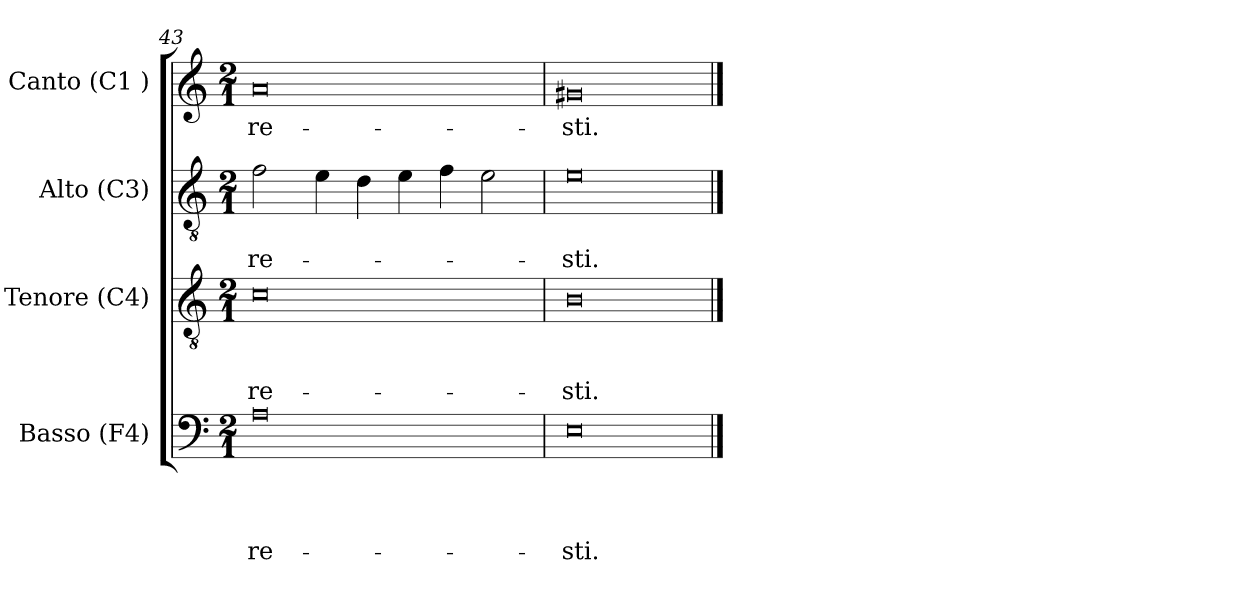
**kern	**text	**text	**text	**text	**kern	**text	**text	**text	**kern	**text	**text	**kern	**text
*part4	*part4	*part4	*part4	*part4	*part3	*part3	*part3	*part3	*part2	*part2	*part2	*part1	*part1
*staff4	*staff4	*staff4	*staff4	*staff4	*staff3	*staff3	*staff3	*staff3	*staff2	*staff2	*staff2	*staff1	*staff1
*I"Basso (F4)	*	*	*	*	*I"Tenore (C4)	*	*	*	*I"Alto (C3)	*	*	*I"Canto (C1 )	*
*I'B.	*	*	*	*	*I'T.	*	*	*	*I'A.	*	*	*I'C.	*
*clefF4	*	*	*	*	*clefGv2	*	*	*	*clefGv2	*	*	*clefG2	*
*k[]	*	*	*	*	*k[]	*	*	*	*k[]	*	*	*k[]	*
*C:	*	*	*	*	*C:	*	*	*	*C:	*	*	*C:	*
*M2/1	*	*	*	*	*M2/1	*	*	*	*M2/1	*	*	*M2/1	*
=43	=43	=43	=43	=43	=43	=43	=43	=43	=43	=43	=43	=43	=43
!	!	!	!	!LO:LY:b:rj	!	!	!	!LO:LY:b:rj	!	!	!LO:LY:b	!	!LO:LY:b:rj
0A	.	.	.	re-	0c	.	.	-re-	2f\	.	-re-	0a	-re-
.	.	.	.	.	.	.	.	.	4e\	.	.	.	.
.	.	.	.	.	.	.	.	.	4d\	.	.	.	.
.	.	.	.	.	.	.	.	.	4e\	.	.	.	.
.	.	.	.	.	.	.	.	.	4f\	.	.	.	.
.	.	.	.	.	.	.	.	.	2e\	.	.	.	.
=44	=44	=44	=44	=44	=44	=44	=44	=44	=44	=44	=44	=44	=44
!	!	!	!	!LO:LY:b	!	!	!	!LO:LY:b	!	!	!LO:LY:b	!	!LO:LY:b
0E	.	.	.	-sti.	0B	.	.	-sti.	0e	.	-sti.	0g#X	-sti.
==	==	==	==	==	==	==	==	==	==	==	==	==	==
*-	*-	*-	*-	*-	*-	*-	*-	*-	*-	*-	*-	*-	*-
